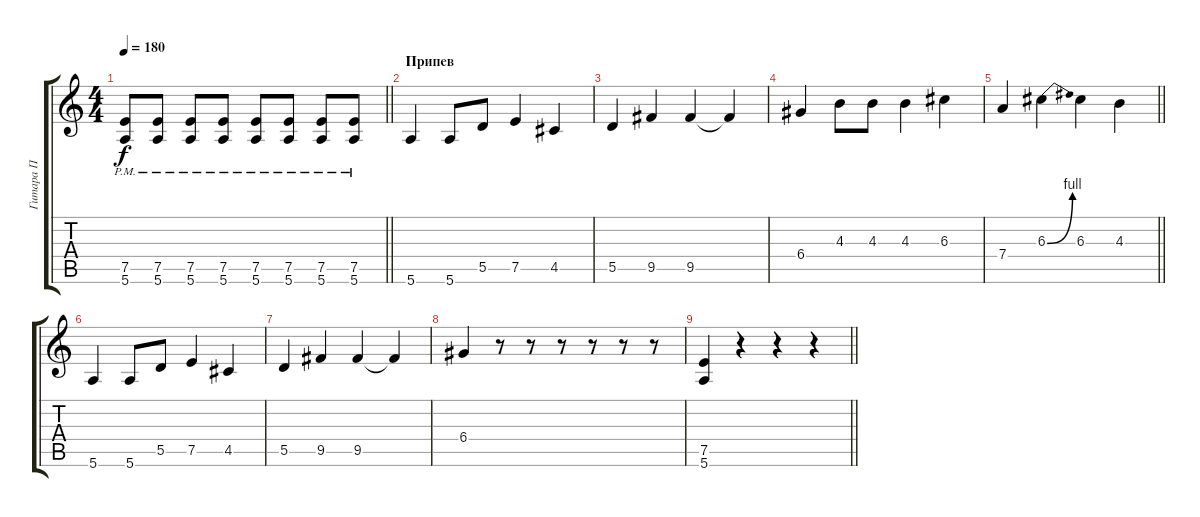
\track ("Гитара П" "Гитара П") {instrument overdrivenguitar}
\staff {score tabs}
\tuning (E4 B3 G3 D3 A2 E2) {hide}
\ts (4 4)
\tempo 180
\clef g2
\barLineRight lightlight
\ks c
(7.5{pm} 5.6{pm}).8{dy f} (7.5{pm} 5.6{pm}).8 (7.5{pm} 5.6{pm}).8 (7.5{pm} 5.6{pm}).8 (7.5{pm} 5.6{pm}).8 (7.5{pm} 5.6{pm}).8 (7.5{pm} 5.6{pm}).8 (7.5{pm} 5.6{pm}).8 |
\section ("" "Припев")
5.6.4 5.6.8 5.5.8 7.5.4 4.5.4 |
5.5.4 9.5.4 9.5.4 9.5{t}.4 |
6.4.4 4.3.8 4.3.8 4.3.4 6.3.4 |
\barLineRight lightlight
7.4.4 6.3{be (bend 0 0 60 4)}.4 6.3.4 4.3.4 |
5.6.4 5.6.8 5.5.8 7.5.4 4.5.4 |
5.5.4 9.5.4 9.5.4 9.5{t}.4 |
6.4.4 r.8 r.8 r.8 r.8 r.8 r.8 |
\barLineRight lightlight
(7.5 5.6).4 r.4 r.4 r.4
